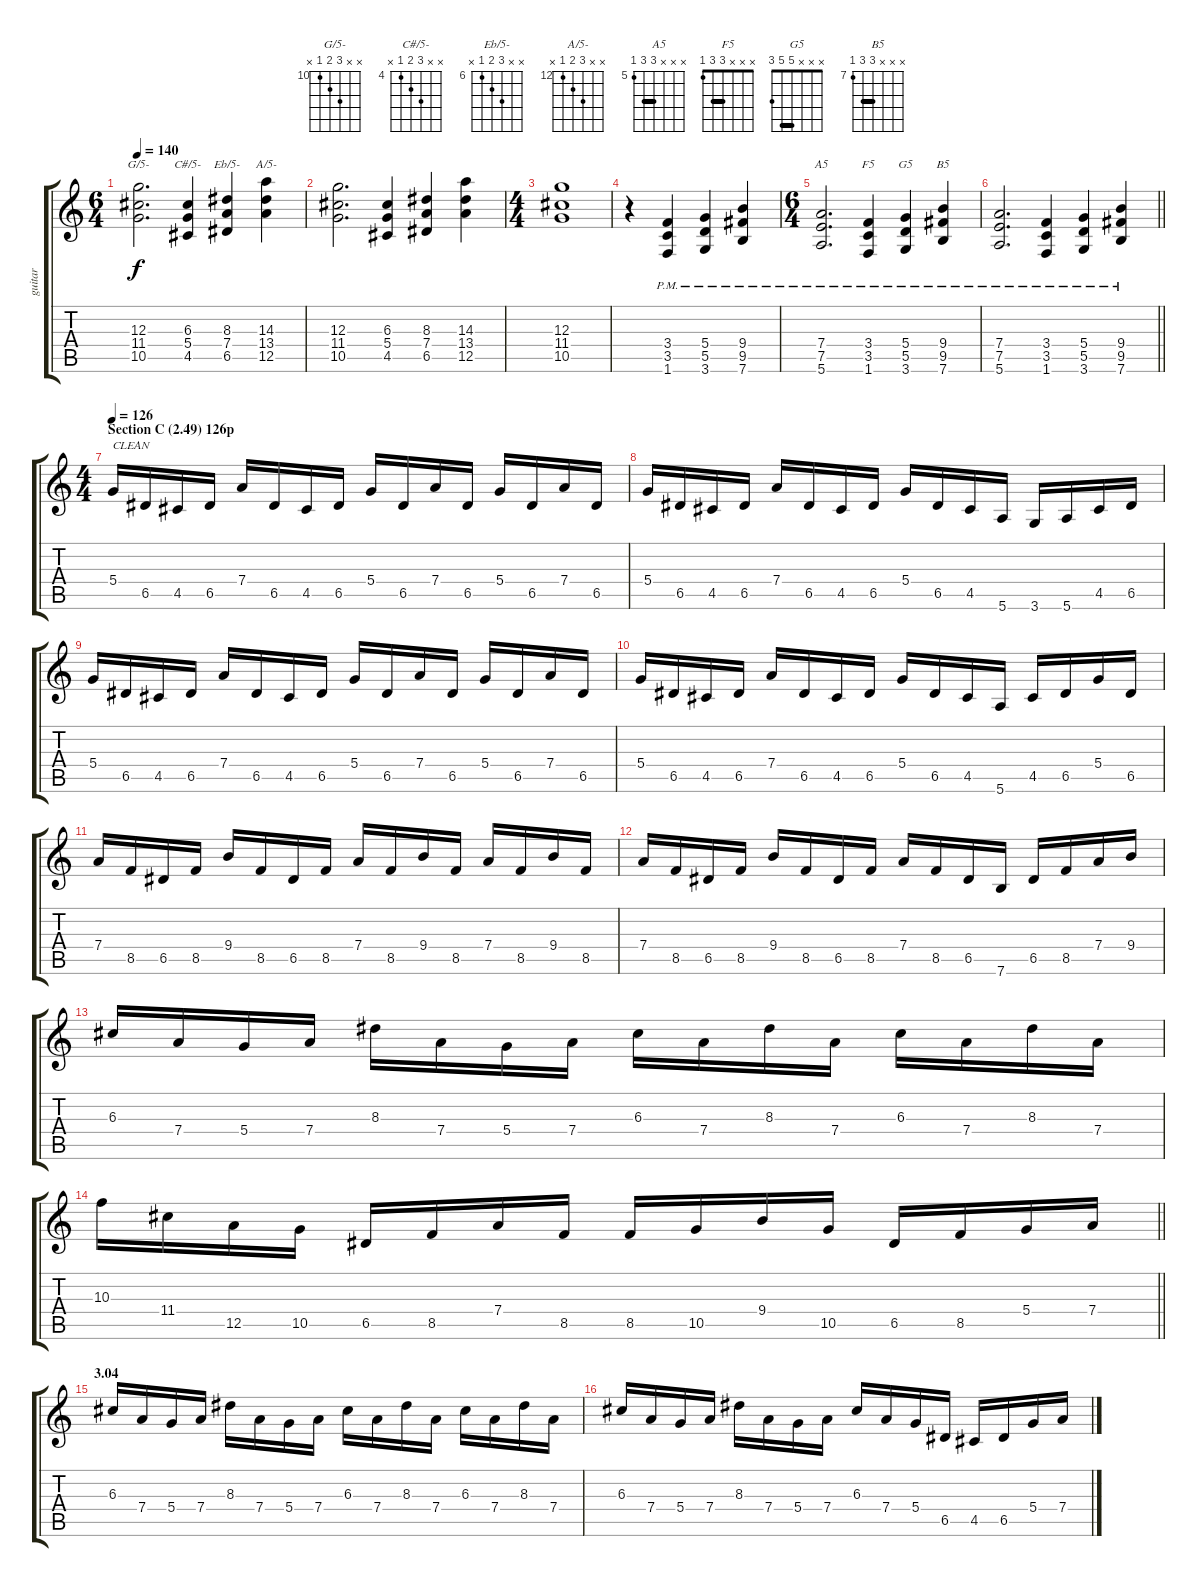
\track ("guitar" "guitar") {instrument electricguitarjazz}
\staff {score tabs}
\tuning (E4 B3 G3 D3 A2 E2) {hide}
\chord ("G/5-" x x 12 11 10 x) {firstfret 10}
\chord ("C#/5-" x x 6 5 4 x) {firstfret 4}
\chord ("Eb/5-" x x 8 7 6 x) {firstfret 6}
\chord ("A/5-" x x 14 13 12 x) {firstfret 12}
\chord ("A5" x x x 7 7 5) {firstfret 5 barre 7}
\chord ("F5" x x x 3 3 1) {barre 3}
\chord ("G5" x x x 5 5 3) {barre 5}
\chord ("B5" x x x 9 9 7) {firstfret 7 barre 9}
\ts (6 4)
\tempo 140
\clef g2
\ks c
(12.3 11.4 10.5).2{d ch "G/5-" dy f} (6.3 5.4 4.5).4{ch "C#/5-"} (8.3 7.4 6.5).4{ch "Eb/5-"} (14.3 13.4 12.5).4{ch "A/5-"} |
(12.3 11.4 10.5).2{d} (6.3 5.4 4.5).4 (8.3 7.4 6.5).4 (14.3 13.4 12.5).4 |
\ts (4 4)
(12.3 11.4 10.5).1 |
r.4 (3.4 3.5 1.6{pm}).4 (5.4 5.5 3.6{pm}).4 (9.4 9.5 7.6{pm}).4 |
\ts (6 4)
(7.4 7.5{pm} 5.6).2{d ch "A5"} (3.4 3.5{pm} 1.6).4{ch "F5"} (5.4 5.5{pm} 3.6).4{ch "G5"} (9.4 9.5{pm} 7.6).4{ch "B5"} |
\barLineRight lightlight
(7.4 7.5{pm} 5.6).2{d} (3.4 3.5{pm} 1.6).4 (5.4 5.5{pm} 3.6).4 (9.4 9.5{pm} 7.6).4 |
\ts (4 4)
\section ("" "Section C (2.49) 126p")
\tempo 126
5.4.16{txt "CLEAN" instrument electricguitarjazz} 6.5.16 4.5.16 6.5.16 7.4.16 6.5.16 4.5.16 6.5.16 5.4.16 6.5.16 7.4.16 6.5.16 5.4.16 6.5.16 7.4.16 6.5.16 |
5.4.16 6.5.16 4.5.16 6.5.16 7.4.16 6.5.16 4.5.16 6.5.16 5.4.16 6.5.16 4.5.16 5.6.16 3.6.16 5.6.16 4.5.16 6.5.16 |
5.4.16 6.5.16 4.5.16 6.5.16 7.4.16 6.5.16 4.5.16 6.5.16 5.4.16 6.5.16 7.4.16 6.5.16 5.4.16 6.5.16 7.4.16 6.5.16 |
5.4.16 6.5.16 4.5.16 6.5.16 7.4.16 6.5.16 4.5.16 6.5.16 5.4.16 6.5.16 4.5.16 5.6.16 4.5.16 6.5.16 5.4.16 6.5.16 |
7.4.16 8.5.16 6.5.16 8.5.16 9.4.16 8.5.16 6.5.16 8.5.16 7.4.16 8.5.16 9.4.16 8.5.16 7.4.16 8.5.16 9.4.16 8.5.16 |
7.4.16 8.5.16 6.5.16 8.5.16 9.4.16 8.5.16 6.5.16 8.5.16 7.4.16 8.5.16 6.5.16 7.6.16 6.5.16 8.5.16 7.4.16 9.4.16 |
6.3.16 7.4.16 5.4.16 7.4.16 8.3.16 7.4.16 5.4.16 7.4.16 6.3.16 7.4.16 8.3.16 7.4.16 6.3.16 7.4.16 8.3.16 7.4.16 |
\barLineRight lightlight
10.3.16 11.4.16 12.5.16 10.5.16 6.5.16 8.5.16 7.4.16 8.5.16 8.5.16 10.5.16 9.4.16 10.5.16 6.5.16 8.5.16 5.4.16 7.4.16 |
\section ("" "3.04")
6.3.16 7.4.16 5.4.16 7.4.16 8.3.16 7.4.16 5.4.16 7.4.16 6.3.16 7.4.16 8.3.16 7.4.16 6.3.16 7.4.16 8.3.16 7.4.16 |
6.3.16 7.4.16 5.4.16 7.4.16 8.3.16 7.4.16 5.4.16 7.4.16 6.3.16 7.4.16 5.4.16 6.5.16 4.5.16 6.5.16 5.4.16 7.4.16
